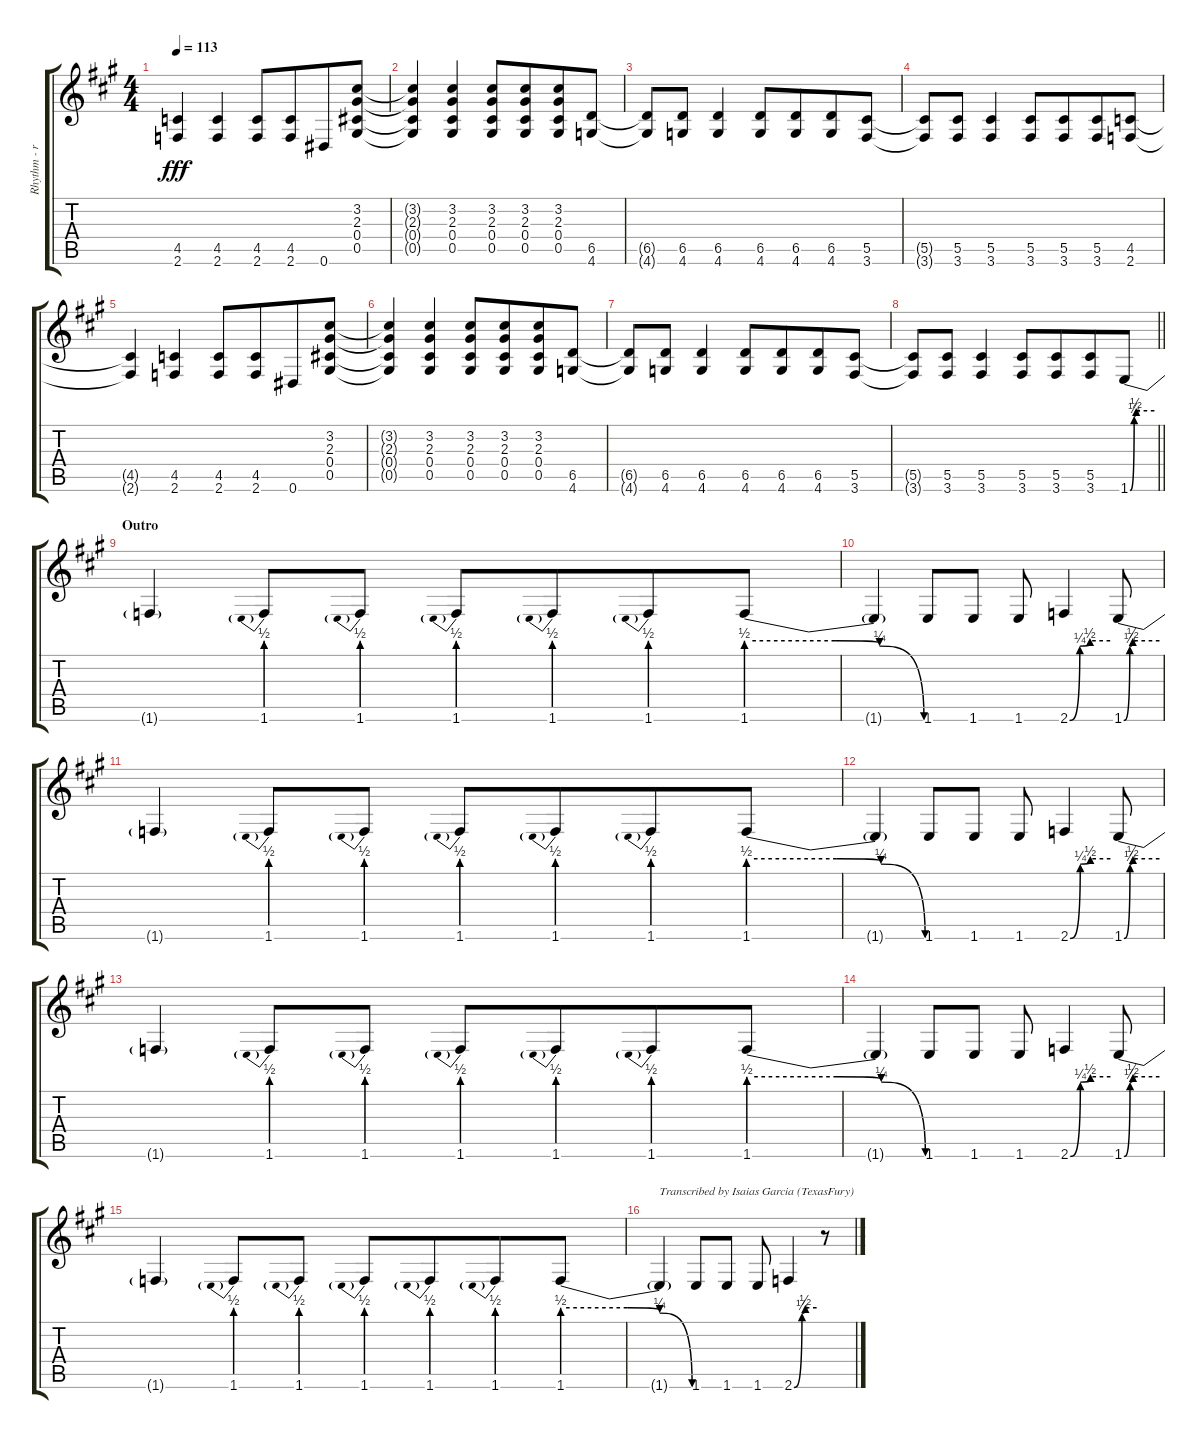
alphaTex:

\track ("Rhythm - right" "Rhythm - r") {instrument distortionguitar}
\staff {score tabs}
\tuning (Eb4 Bb3 Gb3 Db3 Ab2 Eb2) {hide}
\ts (4 4)
\tempo 113
\clef g2
\ks f#minor
(4.5{t} 2.6{t}).4{dy fff} (4.5 2.6).4 (4.5 2.6).8 (4.5 2.6).8{beam merge} 0.6.8 (3.2 2.3 0.4 0.5).8 |
(3.2{t} 2.3{t} 0.4{t} 0.5{t}).4 (3.2 2.3 0.4 0.5).4 (3.2 2.3 0.4 0.5).8 (3.2 2.3 0.4 0.5).8{beam merge} (3.2 2.3 0.4 0.5).8 (6.5 4.6).8 |
(6.5{t} 4.6{t}).8{beam merge} (6.5 4.6).8 (6.5 4.6).4 (6.5 4.6).8 (6.5 4.6).8{beam merge} (6.5 4.6).8 (5.5 3.6).8 |
(5.5{t} 3.6{t}).8 (5.5 3.6).8 (5.5 3.6).4 (5.5 3.6).8 (5.5 3.6).8{beam merge} (5.5 3.6).8 (4.5 2.6).8 |
(4.5{t} 2.6{t}).4 (4.5 2.6).4 (4.5 2.6).8 (4.5 2.6).8{beam merge} 0.6.8 (3.2 2.3 0.4 0.5).8 |
(3.2{t} 2.3{t} 0.4{t} 0.5{t}).4 (3.2 2.3 0.4 0.5).4 (3.2 2.3 0.4 0.5).8 (3.2 2.3 0.4 0.5).8{beam merge} (3.2 2.3 0.4 0.5).8 (6.5 4.6).8 |
(6.5{t} 4.6{t}).8{beam merge} (6.5 4.6).8 (6.5 4.6).4 (6.5 4.6).8 (6.5 4.6).8{beam merge} (6.5 4.6).8 (5.5 3.6).8 |
\barLineRight lightlight
(5.5{t} 3.6{t}).8 (5.5 3.6).8 (5.5 3.6).4 (5.5 3.6).8 (5.5 3.6).8{beam merge} (5.5 3.6).8 1.6{be (custom 0 0 10 1 15 2 60 2)}.8 |
\section ("" "Outro")
1.6{t}.4 1.6{be (prebend 0 2 60 2)}.8 1.6{be (prebend 0 2 60 2)}.8 1.6{be (prebend 0 2 60 2)}.8 1.6{be (prebend 0 2 60 2)}.8{beam merge} 1.6{be (prebend 0 2 60 2)}.8 1.6{be (custom 0 2 30 2 45 1 60 0)}.8 |
1.6{t}.4 1.6.8 1.6.8 1.6.8 2.6{be (custom 0 0 15 1 30 2 60 2)}.4 1.6{be (custom 0 0 10 1 15 2 60 2)}.8 |
1.6{t}.4 1.6{be (prebend 0 2 60 2)}.8 1.6{be (prebend 0 2 60 2)}.8 1.6{be (prebend 0 2 60 2)}.8 1.6{be (prebend 0 2 60 2)}.8{beam merge} 1.6{be (prebend 0 2 60 2)}.8 1.6{be (custom 0 2 30 2 45 1 60 0)}.8 |
1.6{t}.4 1.6.8 1.6.8 1.6.8 2.6{be (custom 0 0 15 1 30 2 60 2)}.4 1.6{be (custom 0 0 10 1 15 2 60 2)}.8 |
1.6{t}.4 1.6{be (prebend 0 2 60 2)}.8 1.6{be (prebend 0 2 60 2)}.8 1.6{be (prebend 0 2 60 2)}.8 1.6{be (prebend 0 2 60 2)}.8{beam merge} 1.6{be (prebend 0 2 60 2)}.8 1.6{be (custom 0 2 30 2 45 1 60 0)}.8 |
1.6{t}.4 1.6.8 1.6.8 1.6.8 2.6{be (custom 0 0 15 1 30 2 60 2)}.4 1.6{be (custom 0 0 10 1 15 2 60 2)}.8 |
1.6{t}.4 1.6{be (prebend 0 2 60 2)}.8 1.6{be (prebend 0 2 60 2)}.8 1.6{be (prebend 0 2 60 2)}.8 1.6{be (prebend 0 2 60 2)}.8{beam merge} 1.6{be (prebend 0 2 60 2)}.8 1.6{be (custom 0 2 30 2 45 1 60 0)}.8 |
1.6{t}.4{txt "Transcribed by Isaias Garcia (TexasFury)"} 1.6.8 1.6.8 1.6.8 2.6{be (custom 0 0 21 1 30 2 60 2)}.4 r.8
